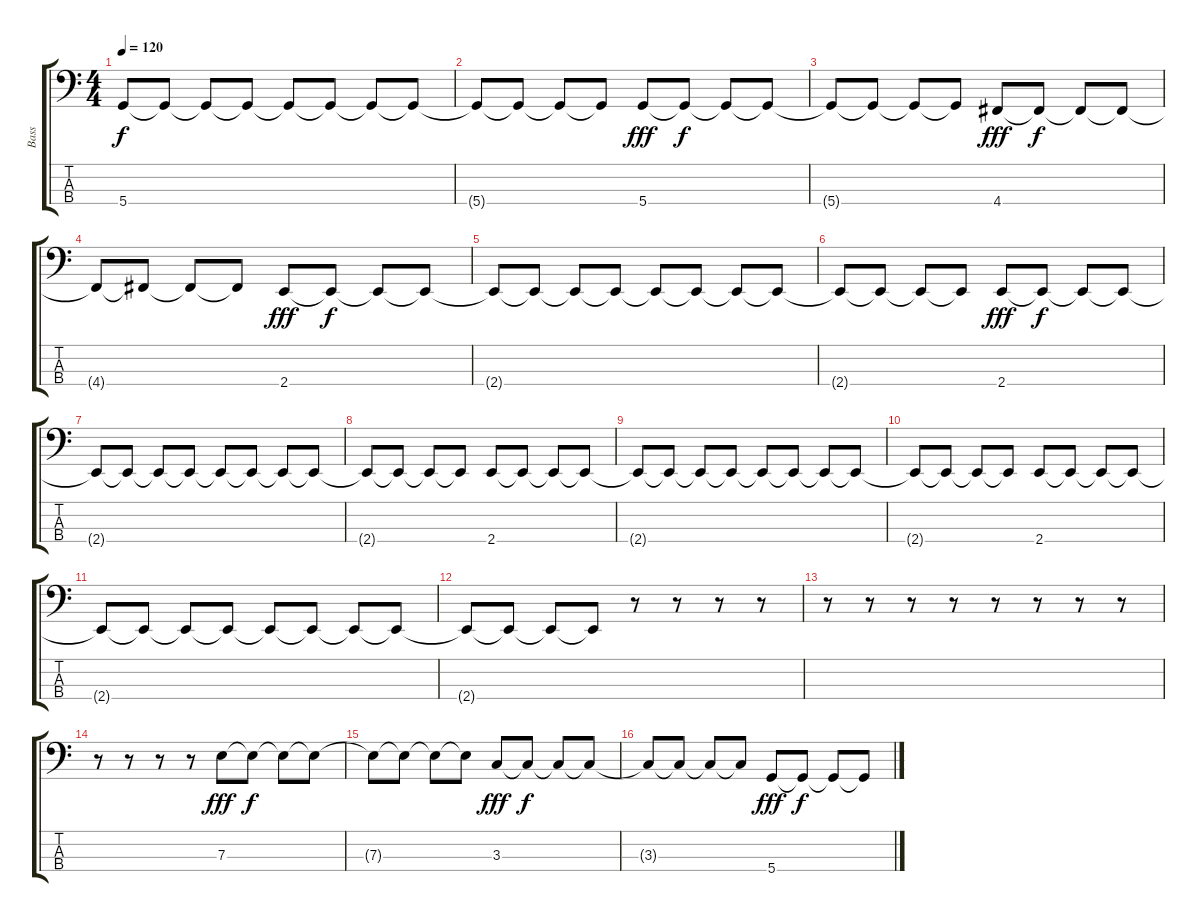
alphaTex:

\track ("Bass" "Bass") {instrument electricbassfinger}
\staff {score tabs}
\tuning (G2 D2 A1 D1) {hide}
\ts (4 4)
\tempo 120
\clef f4
\ks c
5.4{t}.8{dy f} 5.4{t}.8 5.4{t}.8 5.4{t}.8 5.4{t}.8 5.4{t}.8 5.4{t}.8 5.4{t}.8 |
5.4{t}.8 5.4{t}.8 5.4{t}.8 5.4{t}.8 5.4.8{dy fff} 5.4{t}.8{dy f} 5.4{t}.8 5.4{t}.8 |
5.4{t}.8 5.4{t}.8 5.4{t}.8 5.4{t}.8 4.4.8{dy fff} 4.4{t}.8{dy f} 4.4{t}.8 4.4{t}.8 |
4.4{t}.8 4.4{t}.8 4.4{t}.8 4.4{t}.8 2.4.8{dy fff} 2.4{t}.8{dy f} 2.4{t}.8 2.4{t}.8 |
2.4{t}.8 2.4{t}.8 2.4{t}.8 2.4{t}.8 2.4{t}.8 2.4{t}.8 2.4{t}.8 2.4{t}.8 |
2.4{t}.8 2.4{t}.8 2.4{t}.8 2.4{t}.8 2.4.8{dy fff} 2.4{t}.8{dy f} 2.4{t}.8 2.4{t}.8 |
2.4{t}.8 2.4{t}.8 2.4{t}.8 2.4{t}.8 2.4{t}.8 2.4{t}.8 2.4{t}.8 2.4{t}.8 |
2.4{t}.8 2.4{t}.8 2.4{t}.8 2.4{t}.8 2.4.8 2.4{t}.8 2.4{t}.8 2.4{t}.8 |
2.4{t}.8 2.4{t}.8 2.4{t}.8 2.4{t}.8 2.4{t}.8 2.4{t}.8 2.4{t}.8 2.4{t}.8 |
2.4{t}.8 2.4{t}.8 2.4{t}.8 2.4{t}.8 2.4.8 2.4{t}.8 2.4{t}.8 2.4{t}.8 |
2.4{t}.8 2.4{t}.8 2.4{t}.8 2.4{t}.8 2.4{t}.8 2.4{t}.8 2.4{t}.8 2.4{t}.8 |
2.4{t}.8 2.4{t}.8 2.4{t}.8 2.4{t}.8 r.8 r.8 r.8 r.8 |
r.8 r.8 r.8 r.8 r.8 r.8 r.8 r.8 |
r.8 r.8 r.8 r.8 7.3.8{dy fff} 7.3{t}.8{dy f} 7.3{t}.8 7.3{t}.8 |
7.3{t}.8 7.3{t}.8 7.3{t}.8 7.3{t}.8 3.3.8{dy fff} 3.3{t}.8{dy f} 3.3{t}.8 3.3{t}.8 |
3.3{t}.8 3.3{t}.8 3.3{t}.8 3.3{t}.8 5.4.8{dy fff} 5.4{t}.8{dy f} 5.4{t}.8 5.4{t}.8
